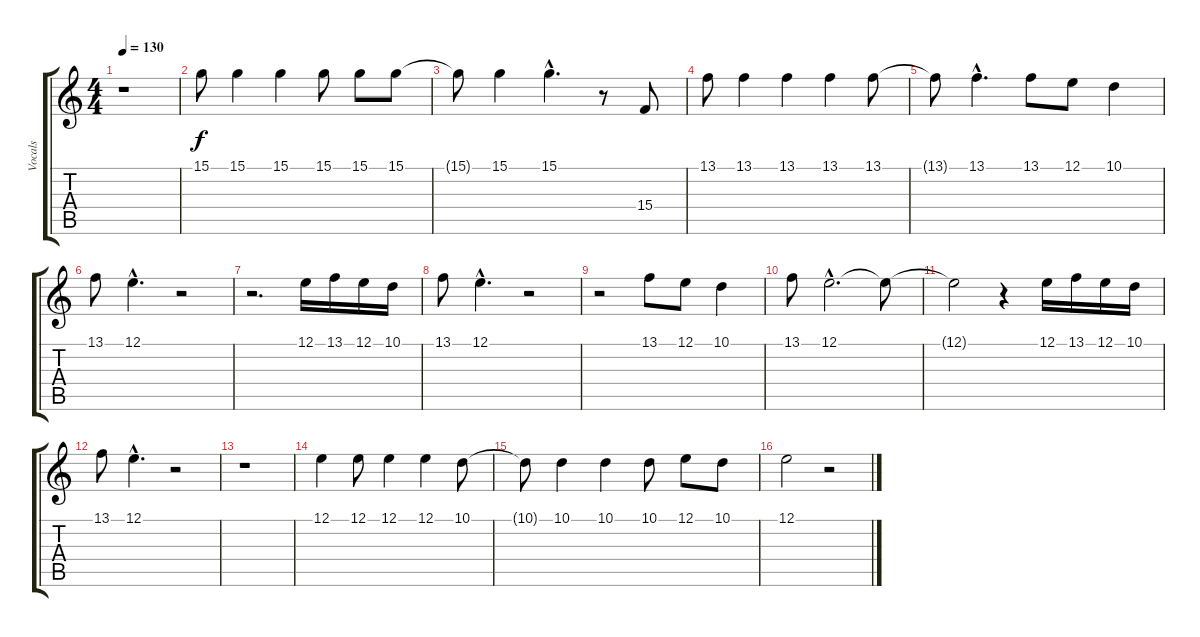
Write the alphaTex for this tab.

\track ("Vocals" "Vocals") {instrument baritonesax}
\staff {score tabs}
\tuning (E4 B3 G3 D3 A2 E2) {hide}
\ts (4 4)
\tempo 130
\clef g2
\ks c
r.1{dy f} |
15.1.8 15.1.4 15.1.4 15.1.8 15.1.8 15.1.8 |
15.1{t}.8 15.1.4 15.1{hac}.4{d} r.8 15.4.8 |
13.1.8 13.1.4 13.1.4 13.1.4 13.1.8 |
13.1{t}.8 13.1{hac}.4{d} 13.1.8 12.1.8 10.1.4 |
13.1.8 12.1{hac}.4{d} r.2 |
r.2{d} 12.1.16 13.1.16 12.1.16 10.1.16 |
13.1.8 12.1{hac}.4{d} r.2 |
r.2 13.1.8 12.1.8 10.1.4 |
13.1.8 12.1{hac}.2{d} 12.1{t}.8 |
12.1{t}.2 r.4 12.1.16 13.1.16 12.1.16 10.1.16 |
13.1.8 12.1{hac}.4{d} r.2 |
r.1 |
12.1.4 12.1.8 12.1.4 12.1.4 10.1.8 |
10.1{t}.8 10.1.4 10.1.4 10.1.8 12.1.8 10.1.8 |
12.1.2 r.2
